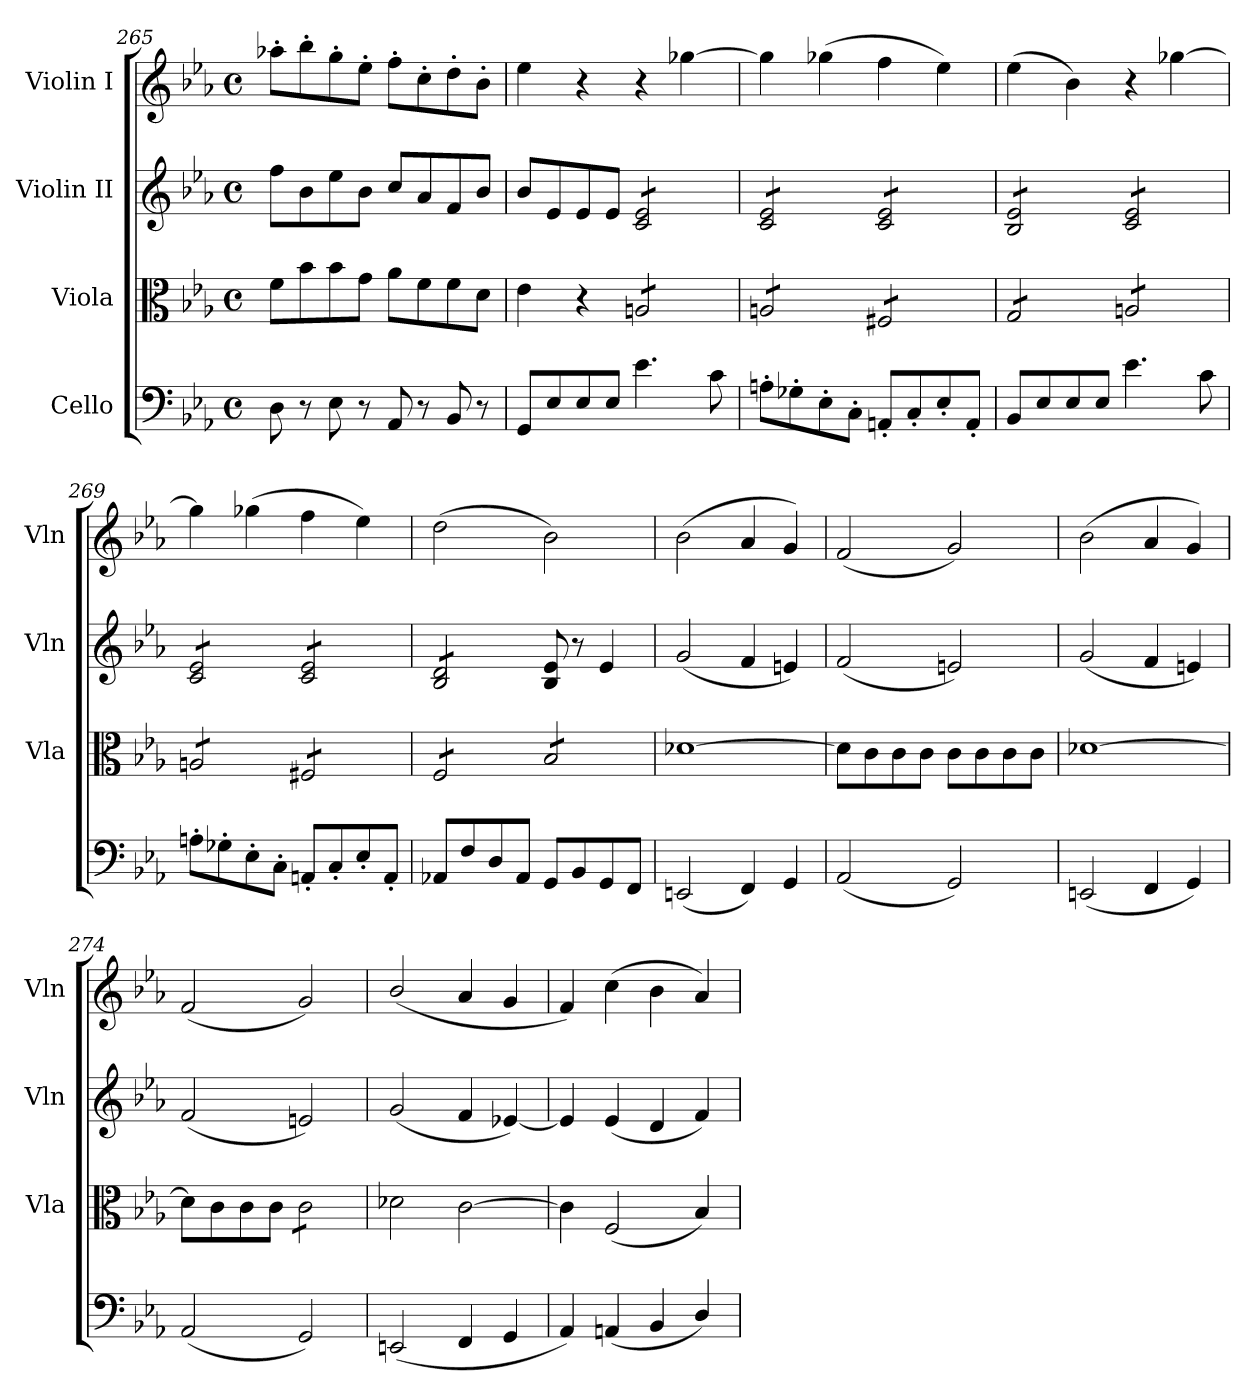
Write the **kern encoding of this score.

**kern	**kern	**kern	**kern
*part4	*part3	*part2	*part1
*staff4	*staff3	*staff2	*staff1
*I"Cello	*I"Viola	*I"Violin II	*I"Violin I
*	*I'Vla	*I'Vln	*I'Vln
*clefF4	*clefC3	*clefG2	*clefG2
*k[b-e-a-]	*k[b-e-a-]	*k[b-e-a-]	*k[b-e-a-]
*M4/4	*M4/4	*M4/4	*M4/4
*met(c)	*met(c)	*met(c)	*met(c)
=265	=265	=265	=265
8D\	8f\L	8ff\L	8aa-X'\L
8r	8b-\	8b-\	8bb-'\
8E-\	8b-\	8ee-\	8gg'\
8r	8g\J	8b-\J	8ee-'\J
8AA-/	8a-\L	8cc/L	8ff'\L
8r	8f\	8a-/	8cc'\
8BB-/	8f\	8f/	8dd'\
8r	8d\J	8b-/J	8b-'\J
=266	=266	=266	=266
8GG/L	4e-\	8b-/L	4ee-\
8E-/	.	8e-/	.
8E-/	4r	8e-/	4r
8E-/J	.	8e-/J	.
*	*tremolo	*	*
*	*	*tremolo	*
4.e-\	8An/L	8c/ 8e-/L	4r
.	8An/	8c/ 8e-/	.
.	8An/	8c/ 8e-/	[4gg-X\
8c\	8An/J	8c/ 8e-/J	.
!!LO:LB:g=z
=267	=267	=267	=267
8An'\L	8An/L	8c/ 8e-/L	4gg-\]
8G-X'\	8An/	8c/ 8e-/	.
8E-'\	8An/	8c/ 8e-/	(>4gg-X\
8C'\J	8An/J	8c/ 8e-/J	.
8AAn'/L	8F#X/L	8c/ 8e-/L	4ff\
8C'/	8F#X/	8c/ 8e-/	.
8E-'/	8F#X/	8c/ 8e-/	4ee-\)
8AA'/J	8F#X/J	8c/ 8e-/J	.
=268	=268	=268	=268
8BB-/L	8G/L	8B-/ 8e-/L	(>4ee-\
8E-/	8G/	8B-/ 8e-/	.
8E-/	8G/	8B-/ 8e-/	4b-\)
8E-/J	8G/J	8B-/ 8e-/J	.
4.e-\	8An/L	8c/ 8e-/L	4r
.	8An/	8c/ 8e-/	.
.	8An/	8c/ 8e-/	[4gg-X\
8c\	8An/J	8c/ 8e-/J	.
=269	=269	=269	=269
8An'\L	8An/L	8c/ 8e-/L	4gg-\]
8G-X'\	8An/	8c/ 8e-/	.
8E-'\	8An/	8c/ 8e-/	(>4gg-X\
8C'\J	8An/J	8c/ 8e-/J	.
8AAn'/L	8F#X/L	8c/ 8e-/L	4ff\
8C'/	8F#X/	8c/ 8e-/	.
8E-'/	8F#X/	8c/ 8e-/	4ee-\)
8AA'/J	8F#X/J	8c/ 8e-/J	.
=270	=270	=270	=270
8AA-X/L	8F/L	8B-/ 8d/L	(>2dd\
8F/	8F/	8B-/ 8d/	.
8D/	8F/	8B-/ 8d/	.
8AA-/J	8F/J	8B-/ 8d/J	.
*	*	*Xtremolo	*
8GG/L	8B-/L	8B-/ 8e-/	2b-\)
8BB-/	8B-/	8r	.
8GG/	8B-/	4e-/	.
8FF/J	8B-/J	.	.
*	*Xtremolo	*	*
=271	=271	=271	=271
(<2EEn/	[1d-X	(<2g/	(>2b-\
4FF/)	.	4f/	4a-/
4GG/	.	4en/)	4g/)
=272	=272	=272	=272
(<2AA-/	8d-\L]	(<2f/	(<2f/
.	8c\	.	.
.	8c\	.	.
.	8c\J	.	.
2GG/)	8c\L	2en/)	2g/)
.	8c\	.	.
.	8c\	.	.
.	8c\J	.	.
=273	=273	=273	=273
(<2EEn/	[1d-X	(<2g/	(>2b-\
4FF/	.	4f/	4a-/
4GG/)	.	4en/)	4g/)
=274	=274	=274	=274
(<2AA-/	8d-\L]	(<2f/	(<2f/
.	8c\	.	.
.	8c\	.	.
.	8c\J	.	.
*	*tremolo	*	*
2GG/)	8c\L	2en/)	2g/)
.	8c\	.	.
.	8c\	.	.
.	8c\J	.	.
*	*Xtremolo	*	*
=275	=275	=275	=275
(<2EEn/	2d-X\	(<2g/	(<2b-/
4FF/	[2c\	4f/	4a-/
4GG/	.	[4e-X/)	4g/
=276	=276	=276	=276
4AA-/)	4c\]	4e-/]	4f/)
(<4AAn/	(<2F/	(<4e-/	(>4cc\
4BB-/	.	4d/	4b-\
4D/)	4B-/)	4f/)	4a-/)
=	=	=	=
*-	*-	*-	*-
